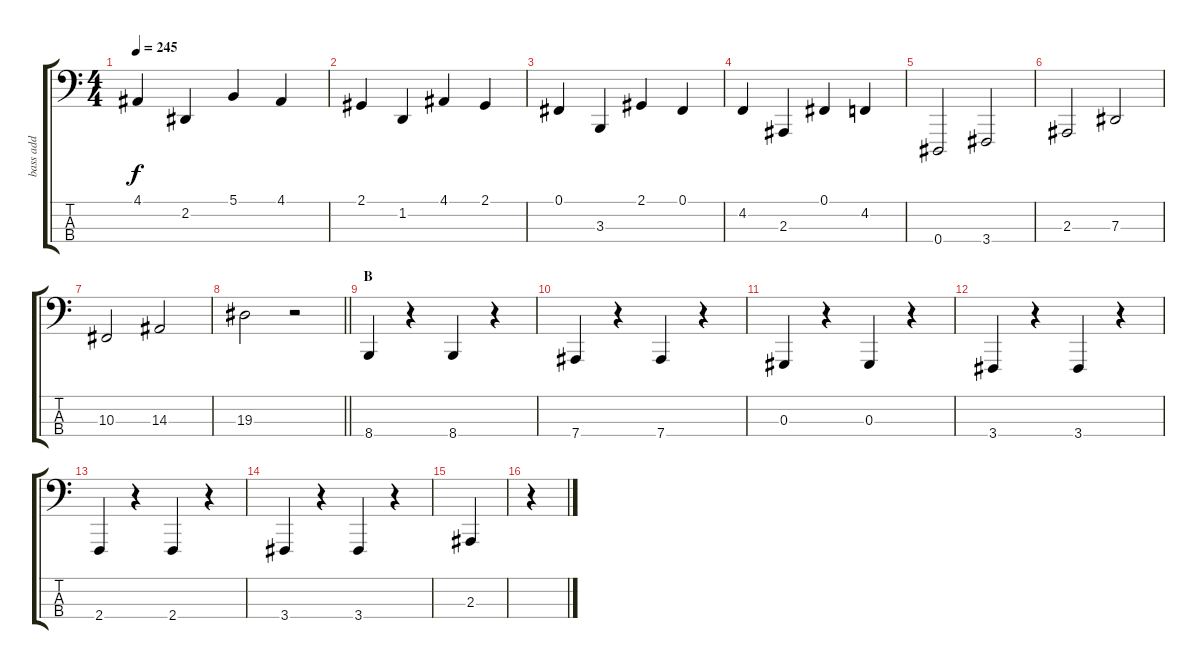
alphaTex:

\track ("bass add" "bass add") {instrument stringensemble1}
\staff {score tabs}
\tuning (Gb2 Db2 Ab1 Eb1) {hide}
\ts (4 4)
\tempo 245
\clef f4
\ks c
4.1.4{dy f} 2.2.4 5.1.4 4.1.4 |
2.1.4 1.2.4 4.1.4 2.1.4 |
0.1.4 3.3.4 2.1.4 0.1.4 |
4.2.4 2.3.4 0.1.4 4.2.4 |
0.4.2 3.4.2 |
2.3.2 7.3.2 |
10.3.2 14.3.2 |
\barLineRight lightlight
19.3.2 r.2 |
\section ("" "B")
8.4.4 r.4 8.4.4 r.4 |
7.4.4 r.4 7.4.4 r.4 |
0.3.4 r.4 0.3.4 r.4 |
3.4.4 r.4 3.4.4 r.4 |
2.4.4 r.4 2.4.4 r.4 |
3.4.4 r.4 3.4.4 r.4 |
2.3.4 |
r.4
